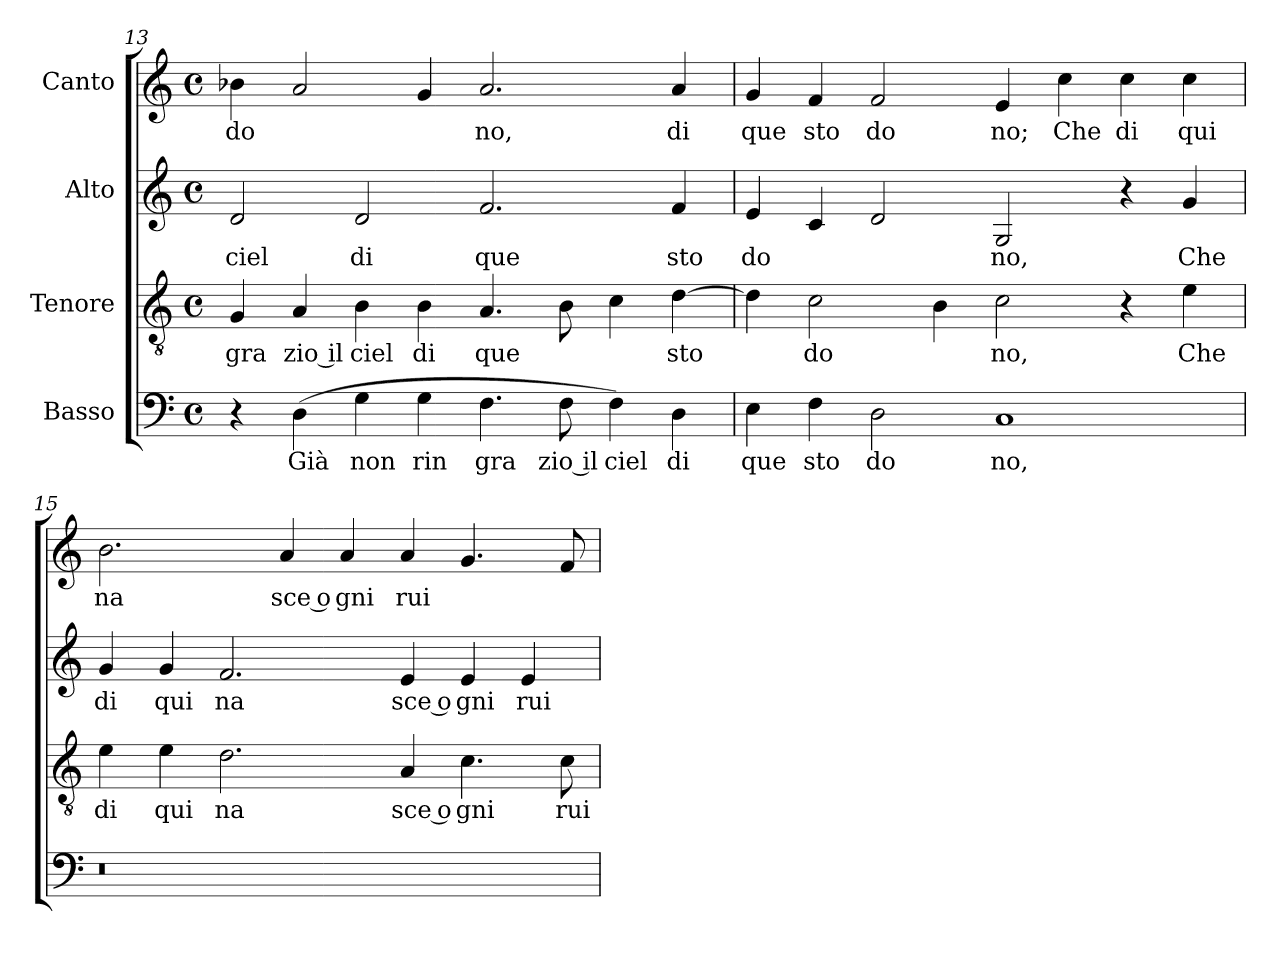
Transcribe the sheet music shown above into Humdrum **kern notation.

**kern	**text	**kern	**text	**kern	**text	**kern	**text
*part4	*part4	*part3	*part3	*part2	*part2	*part1	*part1
*staff4	*staff4	*staff3	*staff3	*staff2	*staff2	*staff1	*staff1
*I"Basso	*	*I"Tenore	*	*I"Alto	*	*I"Canto	*
*clefF4	*	*clefGv2	*	*clefG2	*	*clefG2	*
*M4/4	*	*M4/4	*	*M4/4	*	*M4/4	*
*met(c)	*	*met(c)	*	*met(c)	*	*met(c)	*
=13	=13	=13	=13	=13	=13	=13	=13
!	!	!	!LO:LY:b:cj	!	!LO:LY:b:cj	!	!LO:LY:b:cj
4r	.	4G/	gra	2d/	ciel	4b-\	do
!	!LO:LY:b:cj	!	!LO:LY:b:rj	!	!	!	!
(<4D\	Già	4A/	zio il	.	.	2a/	.
!	!LO:LY:b:cj	!	!LO:LY:b:cj	!	!LO:LY:b:cj	!	!
4G\	non	(4B\	ciel	2d/	di	.	.
!	!LO:LY:b:cj	!	!LO:LY:b:cj	!	!	!	!
4G\	rin	4B\	di	.	.	4g/	.
!	!LO:LY:b:cj	!	!LO:LY:b	!	!LO:LY:b:cj	!	!LO:LY:b:cj
4.F\	gra	4.A/	que	2.f/	que	2.a/	no,
!	!LO:LY:b:rj	!	!	!	!	!	!
8F\	zio il	8B\	.	.	.	.	.
!	!LO:LY:b:cj	!	!	!	!	!	!
4F\)	ciel	4c\	.	.	.	.	.
!	!LO:LY:b:cj	!	!LO:LY:b	!	!LO:LY:b:cj	!	!LO:LY:b:cj
4D\	di	[>4d\	sto	4f/	sto	4a/	di
!!LO:LB:g=z
=14	=14	=14	=14	=14	=14	=14	=14
!	!LO:LY:b:cj	!	!	!	!LO:LY:b:cj	!	!LO:LY:b:cj
4E\	que	4d\]	.	4e/	do	4g/	que
!	!LO:LY:b:cj	!	!LO:LY:b:cj	!	!	!	!LO:LY:b:cj
4F\	sto	2c\	do	4c/	.	4f/	sto
!	!LO:LY:b:cj	!	!	!	!	!	!LO:LY:b:cj
2D\	do	.	.	2d/	.	2f/	do
.	.	4B\	.	.	.	.	.
!	!LO:LY:b:cj	!	!LO:LY:b:cj	!	!LO:LY:b:cj	!	!LO:LY:b:cj
1C	no,	2c\	no,	2G/	no,	4e/	no;
!	!	!	!	!	!	!	!LO:LY:b:cj
.	.	.	.	.	.	4cc\	Che
!	!	!	!	!	!	!	!LO:LY:b:cj
.	.	4r	.	4r	.	4cc\	di
!	!	!	!LO:LY:b:cj	!	!LO:LY:b:cj	!	!LO:LY:b:cj
.	.	4e\	Che	4g/	Che	4cc\	qui
=15	=15	=15	=15	=15	=15	=15	=15
!	!	!	!LO:LY:b:cj	!	!LO:LY:b:cj	!	!LO:LY:b:cj
0r	.	4e\	di	4g/	di	2.b\	na
!	!	!	!LO:LY:b:cj	!	!LO:LY:b:cj	!	!
.	.	4e\	qui	4g/	qui	.	.
!	!	!	!LO:LY:b:cj	!	!LO:LY:b:cj	!	!
.	.	2.d\	na	2.f/	na	.	.
!	!	!	!	!	!	!	!LO:LY:b:rj
.	.	.	.	.	.	4a/	sce o
!	!	!	!	!	!	!	!LO:LY:b:cj
.	.	.	.	.	.	4a/	gni
!	!	!	!LO:LY:b:rj	!	!LO:LY:b:rj	!	!LO:LY:b
.	.	4A/	sce o	4e/	sce o	4a/	rui
!	!	!	!LO:LY:b:cj	!	!LO:LY:b:cj	!	!
.	.	4.c\	gni	4e/	gni	4.g/	.
!	!	!	!	!	!LO:LY:b:cj	!	!
.	.	.	.	4e/	rui	.	.
!	!	!	!LO:LY:b:cj	!	!	!	!
.	.	8c\	rui	.	.	8f/	.
=	=	=	=	=	=	=	=
*-	*-	*-	*-	*-	*-	*-	*-
